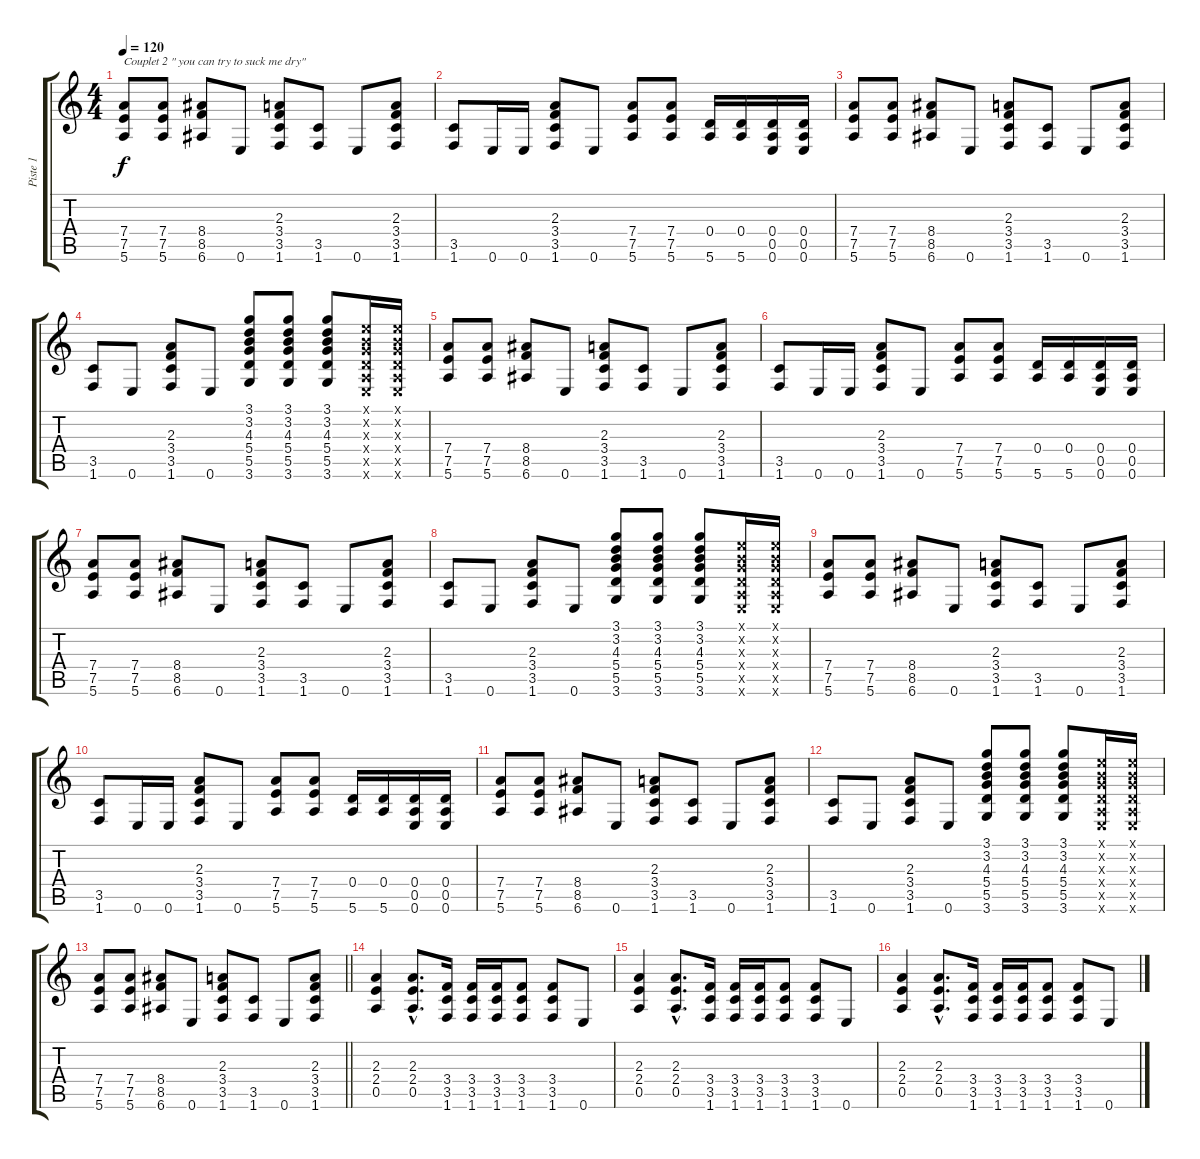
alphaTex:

\track ("Piste 1" "Piste 1") {instrument overdrivenguitar}
\staff {score tabs}
\tuning (E4 B3 G3 D3 A2 E2) {hide}
\ts (4 4)
\tempo 120
\clef g2
\ks c
(7.4 7.5 5.6).8{txt "Couplet 2 \" you can try to suck me dry\"" dy f} (7.4 7.5 5.6).8 (8.4 8.5 6.6).8 0.6.8 (2.3 3.4 3.5 1.6).8 (3.5 1.6).8 0.6.8 (2.3 3.4 3.5 1.6).8 |
(3.5 1.6).8 0.6.16 0.6.16 (2.3 3.4 3.5 1.6).8 0.6.8 (7.4 7.5 5.6).8 (7.4 7.5 5.6).8 (0.4 5.6).16 (0.4 5.6).16 (0.4 0.5 0.6).16 (0.4 0.5 0.6).16 |
(7.4 7.5 5.6).8 (7.4 7.5 5.6).8 (8.4 8.5 6.6).8 0.6.8 (2.3 3.4 3.5 1.6).8 (3.5 1.6).8 0.6.8 (2.3 3.4 3.5 1.6).8 |
(3.5 1.6).8 0.6.8 (2.3 3.4 3.5 1.6).8 0.6.8 (3.1 3.2 4.3 5.4 5.5 3.6).8 (3.1 3.2 4.3 5.4 5.5 3.6).8 (3.1 3.2 4.3 5.4 5.5 3.6).8 (0.1{x} 0.2{x} 0.3{x} 0.4{x} 0.5{x} 0.6{x}).16 (0.1{x} 0.2{x} 0.3{x} 0.4{x} 0.5{x} 0.6{x}).16 |
(7.4 7.5 5.6).8 (7.4 7.5 5.6).8 (8.4 8.5 6.6).8 0.6.8 (2.3 3.4 3.5 1.6).8 (3.5 1.6).8 0.6.8 (2.3 3.4 3.5 1.6).8 |
(3.5 1.6).8 0.6.16 0.6.16 (2.3 3.4 3.5 1.6).8 0.6.8 (7.4 7.5 5.6).8 (7.4 7.5 5.6).8 (0.4 5.6).16 (0.4 5.6).16 (0.4 0.5 0.6).16 (0.4 0.5 0.6).16 |
(7.4 7.5 5.6).8 (7.4 7.5 5.6).8 (8.4 8.5 6.6).8 0.6.8 (2.3 3.4 3.5 1.6).8 (3.5 1.6).8 0.6.8 (2.3 3.4 3.5 1.6).8 |
(3.5 1.6).8 0.6.8 (2.3 3.4 3.5 1.6).8 0.6.8 (3.1 3.2 4.3 5.4 5.5 3.6).8 (3.1 3.2 4.3 5.4 5.5 3.6).8 (3.1 3.2 4.3 5.4 5.5 3.6).8 (0.1{x} 0.2{x} 0.3{x} 0.4{x} 0.5{x} 0.6{x}).16 (0.1{x} 0.2{x} 0.3{x} 0.4{x} 0.5{x} 0.6{x}).16 |
(7.4 7.5 5.6).8 (7.4 7.5 5.6).8 (8.4 8.5 6.6).8 0.6.8 (2.3 3.4 3.5 1.6).8 (3.5 1.6).8 0.6.8 (2.3 3.4 3.5 1.6).8 |
(3.5 1.6).8 0.6.16 0.6.16 (2.3 3.4 3.5 1.6).8 0.6.8 (7.4 7.5 5.6).8 (7.4 7.5 5.6).8 (0.4 5.6).16 (0.4 5.6).16 (0.4 0.5 0.6).16 (0.4 0.5 0.6).16 |
(7.4 7.5 5.6).8 (7.4 7.5 5.6).8 (8.4 8.5 6.6).8 0.6.8 (2.3 3.4 3.5 1.6).8 (3.5 1.6).8 0.6.8 (2.3 3.4 3.5 1.6).8 |
(3.5 1.6).8 0.6.8 (2.3 3.4 3.5 1.6).8 0.6.8 (3.1 3.2 4.3 5.4 5.5 3.6).8 (3.1 3.2 4.3 5.4 5.5 3.6).8 (3.1 3.2 4.3 5.4 5.5 3.6).8 (0.1{x} 0.2{x} 0.3{x} 0.4{x} 0.5{x} 0.6{x}).16 (0.1{x} 0.2{x} 0.3{x} 0.4{x} 0.5{x} 0.6{x}).16 |
\barLineRight lightlight
(7.4 7.5 5.6).8 (7.4 7.5 5.6).8 (8.4 8.5 6.6).8 0.6.8 (2.3 3.4 3.5 1.6).8 (3.5 1.6).8 0.6.8 (2.3 3.4 3.5 1.6).8 |
(2.3 2.4 0.5).4 (2.3{hac} 2.4{hac} 0.5{hac}).8{d} (3.4 3.5 1.6).16 (3.4 3.5 1.6).16 (3.4 3.5 1.6).16 (3.4 3.5 1.6).8 (3.4 3.5 1.6).8 0.6.8 |
(2.3 2.4 0.5).4 (2.3{hac} 2.4{hac} 0.5{hac}).8{d} (3.4 3.5 1.6).16 (3.4 3.5 1.6).16 (3.4 3.5 1.6).16 (3.4 3.5 1.6).8 (3.4 3.5 1.6).8 0.6.8 |
(2.3 2.4 0.5).4 (2.3{hac} 2.4{hac} 0.5{hac}).8{d} (3.4 3.5 1.6).16 (3.4 3.5 1.6).16 (3.4 3.5 1.6).16 (3.4 3.5 1.6).8 (3.4 3.5 1.6).8 0.6.8
